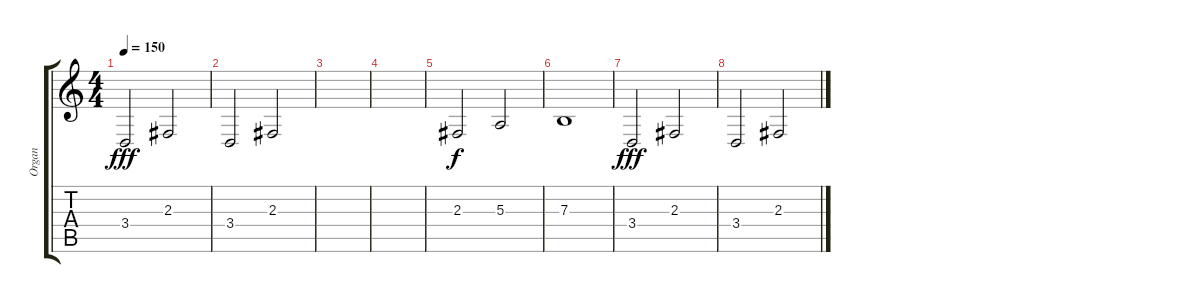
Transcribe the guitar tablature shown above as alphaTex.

\track ("Organ" "Organ") {instrument churchorgan}
\staff {score tabs}
\tuning (Db4 Ab3 E3 B2 Gb2 Db2) {hide}
\ts (4 4)
\tempo 150
\clef g2
\ks c
3.4.2{dy fff} 2.3.2 |
3.4.2 2.3.2 |
|
|
2.3.2{dy f} 5.3.2 |
7.3.1 |
3.4.2{dy fff} 2.3.2 |
3.4.2 2.3.2
